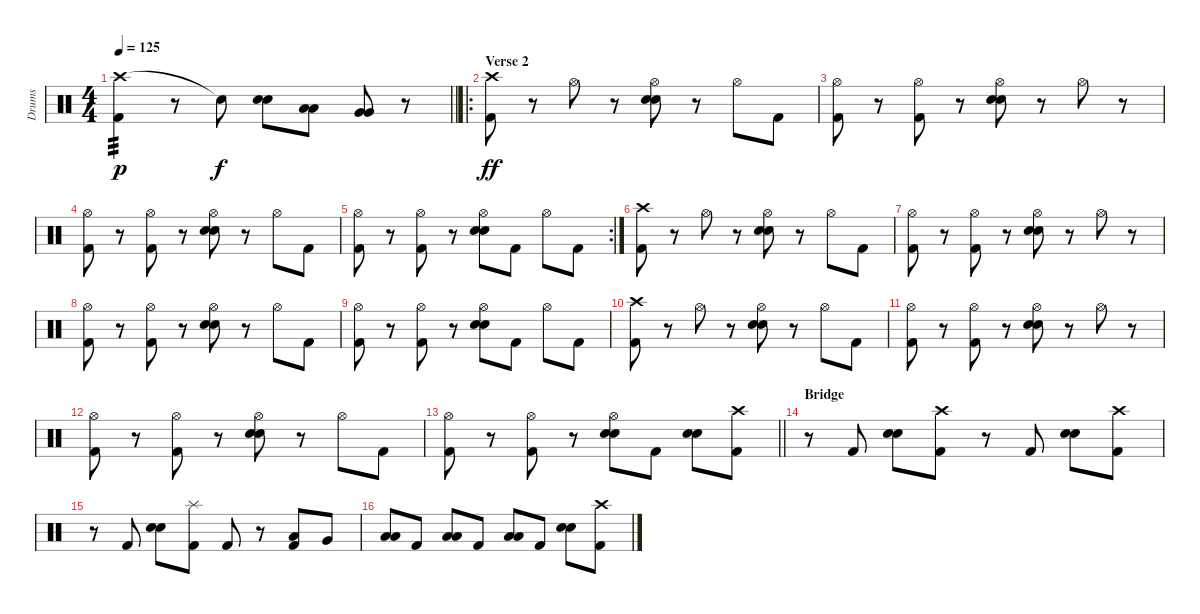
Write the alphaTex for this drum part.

\track ("Drums" "Drums") {instrument percussion}
\staff {score}
\articulation defaults
\ts (4 4)
\tempo 125
\clef neutral
\barLineRight lightlight
\ks c
("Crash high (hit)" "Kick (hit) 2").4{tp 3 dy p} r.8 "Snare (hit)"{t}.8{dy f} ("Electric Snare (hit)" "Electric Snare (hit)").8{bd 60} ("Low Tom (hit)" "Low Tom (hit)").8 ("Very Low Tom (hit)" "Very Low Tom (hit)").8 r.8 |
\ro
\section ("" "Verse 2")
("Crash high (hit)" "Kick (hit) 2").8{dy ff} r.8 "Hi-Hat (open)".8 r.8 ("Hi-Hat (open)" "Electric Snare (hit)" "Electric Snare (hit)").8 r.8 "Hi-Hat (open)".8 "Kick (hit) 2".8 |
("Hi-Hat (open)" "Kick (hit) 2").8 r.8 ("Hi-Hat (open)" "Kick (hit) 2").8 r.8 ("Hi-Hat (open)" "Electric Snare (hit)" "Electric Snare (hit)").8 r.8 "Hi-Hat (open)".8 r.8 |
("Hi-Hat (open)" "Kick (hit) 2").8 r.8 ("Hi-Hat (open)" "Kick (hit) 2").8 r.8 ("Hi-Hat (open)" "Electric Snare (hit)" "Electric Snare (hit)").8 r.8 "Hi-Hat (open)".8 "Kick (hit) 2".8 |
\rc 2
("Hi-Hat (open)" "Kick (hit) 2").8 r.8 ("Hi-Hat (open)" "Kick (hit) 2").8 r.8 ("Hi-Hat (open)" "Electric Snare (hit)" "Electric Snare (hit)").8 "Kick (hit) 2".8 "Hi-Hat (open)".8 "Kick (hit) 2".8 |
("Crash high (hit)" "Kick (hit) 2").8 r.8 "Hi-Hat (open)".8 r.8 ("Hi-Hat (open)" "Electric Snare (hit)" "Electric Snare (hit)").8 r.8 "Hi-Hat (open)".8 "Kick (hit) 2".8 |
("Hi-Hat (open)" "Kick (hit) 2").8 r.8 ("Hi-Hat (open)" "Kick (hit) 2").8 r.8 ("Hi-Hat (open)" "Electric Snare (hit)" "Electric Snare (hit)").8 r.8 "Hi-Hat (open)".8 r.8 |
("Hi-Hat (open)" "Kick (hit) 2").8 r.8 ("Hi-Hat (open)" "Kick (hit) 2").8 r.8 ("Hi-Hat (open)" "Electric Snare (hit)" "Electric Snare (hit)").8 r.8 "Hi-Hat (open)".8 "Kick (hit) 2".8 |
("Hi-Hat (open)" "Kick (hit) 2").8 r.8 ("Hi-Hat (open)" "Kick (hit) 2").8 r.8 ("Hi-Hat (open)" "Electric Snare (hit)" "Electric Snare (hit)").8 "Kick (hit) 2".8 "Hi-Hat (open)".8 "Kick (hit) 2".8 |
("Crash high (hit)" "Kick (hit) 2").8 r.8 "Hi-Hat (open)".8 r.8 ("Hi-Hat (open)" "Electric Snare (hit)" "Electric Snare (hit)").8 r.8 "Hi-Hat (open)".8 "Kick (hit) 2".8 |
("Hi-Hat (open)" "Kick (hit) 2").8 r.8 ("Hi-Hat (open)" "Kick (hit) 2").8 r.8 ("Hi-Hat (open)" "Electric Snare (hit)" "Electric Snare (hit)").8 r.8 "Hi-Hat (open)".8 r.8 |
("Hi-Hat (open)" "Kick (hit) 2").8 r.8 ("Hi-Hat (open)" "Kick (hit) 2").8 r.8 ("Hi-Hat (open)" "Electric Snare (hit)" "Electric Snare (hit)").8 r.8 "Hi-Hat (open)".8 "Kick (hit) 2".8 |
\barLineRight lightlight
("Hi-Hat (open)" "Kick (hit) 2").8 r.8 ("Hi-Hat (open)" "Kick (hit) 2").8 r.8 ("Hi-Hat (open)" "Electric Snare (hit)" "Electric Snare (hit)").8 "Kick (hit) 2".8 ("Electric Snare (hit)" "Electric Snare (hit)").8{bd 240} ("Crash high (hit)" "Kick (hit) 2").8 |
\section ("" "Bridge")
r.8 "Kick (hit) 2".8 ("Electric Snare (hit)" "Electric Snare (hit)").8{bd 240} ("Crash high (hit)" "Kick (hit) 2").8 r.8 "Kick (hit) 2".8 ("Electric Snare (hit)" "Electric Snare (hit)").8{bd 240} ("Crash high (hit)" "Kick (hit) 2").8 |
r.8 "Kick (hit) 2".8 ("Electric Snare (hit)" "Electric Snare (hit)").8{bd 240} ("Splash (hit)" "Kick (hit) 2").8 "Kick (hit) 2".8 r.8 ("Low Floor Tom (hit)" "Kick (hit) 2").8 "Very Low Tom (hit)".8 |
("Low Tom (hit)" "Low Tom (hit)").8 "Kick (hit) 2".8 ("Low Tom (hit)" "Low Tom (hit)").8 "Kick (hit) 2".8 ("Low Tom (hit)" "Low Tom (hit)").8 "Kick (hit) 2".8 ("Electric Snare (hit)" "Electric Snare (hit)").8{bd 240} ("Crash high (hit)" "Kick (hit) 2").8
